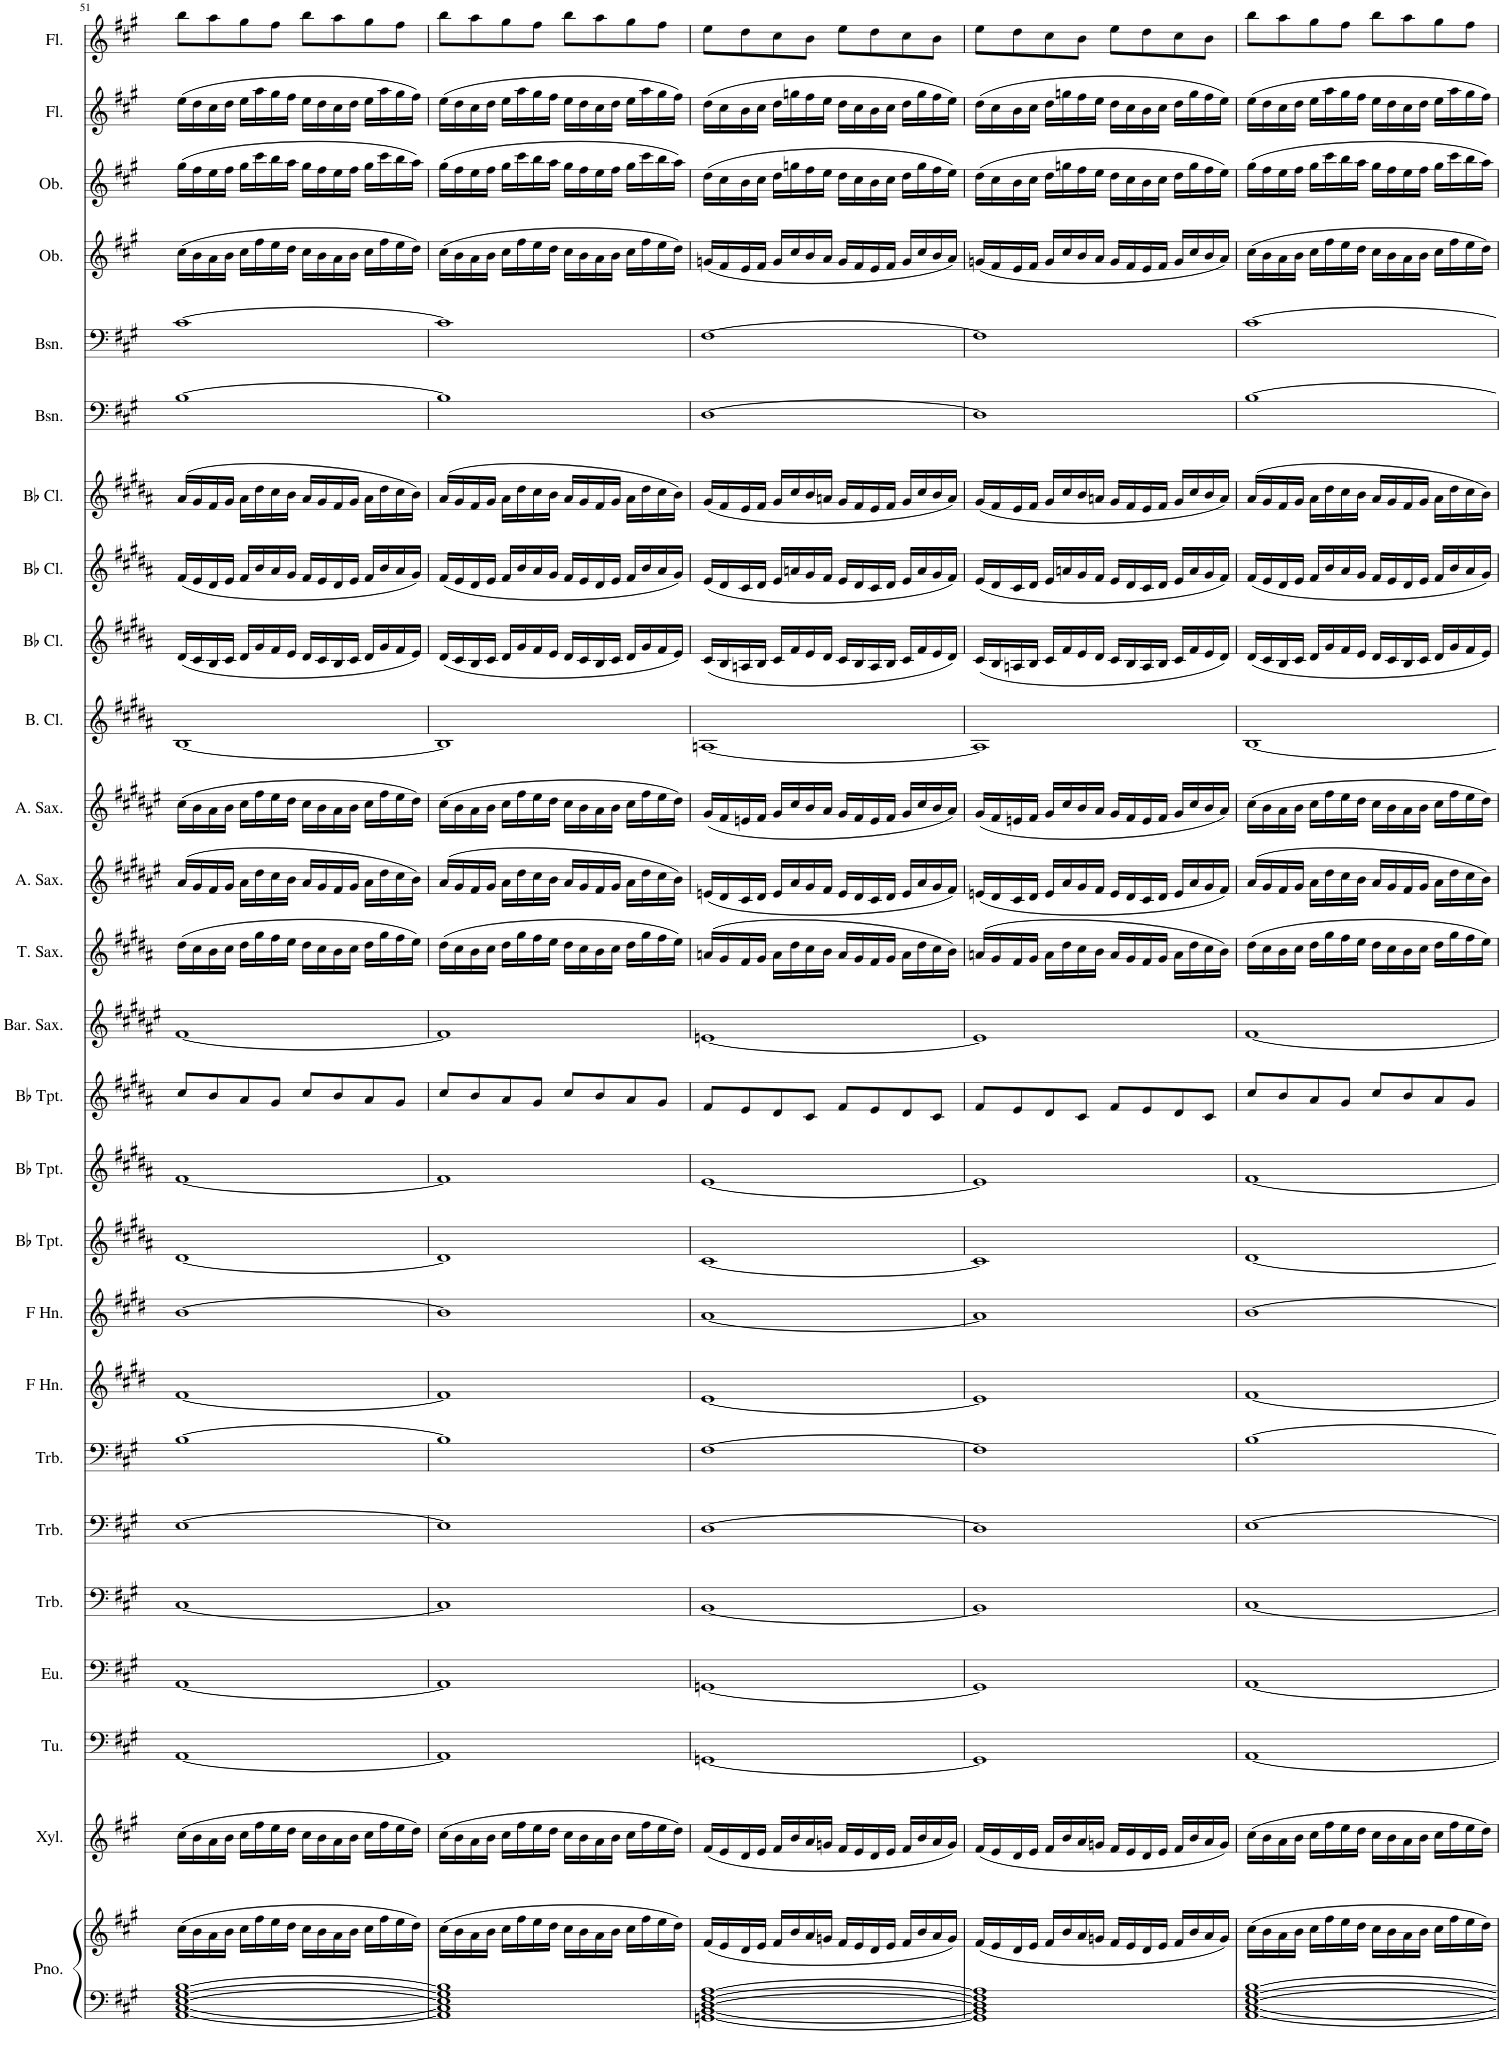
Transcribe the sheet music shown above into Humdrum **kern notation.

**kern	**kern	**kern	**kern	**kern	**kern	**kern	**kern	**kern	**kern	**kern	**kern	**kern	**kern	**kern	**kern	**kern	**kern	**kern	**kern	**kern	**kern	**kern	**kern	**kern	**kern	**kern
*part26	*part26	*part25	*part24	*part23	*part22	*part21	*part20	*part19	*part18	*part17	*part16	*part15	*part14	*part13	*part12	*part11	*part10	*part9	*part8	*part7	*part6	*part5	*part4	*part3	*part2	*part1
*staff27	*staff26	*staff25	*staff24	*staff23	*staff22	*staff21	*staff20	*staff19	*staff18	*staff17	*staff16	*staff15	*staff14	*staff13	*staff12	*staff11	*staff10	*staff9	*staff8	*staff7	*staff6	*staff5	*staff4	*staff3	*staff2	*staff1
*I"Piano	*	*I"Xylophone	*I"Tuba	*I"Euphonium	*I"Trombone	*I"Trombone	*I"Trombone	*I"Horn in F	*I"Horn in F	*I"Bb Trumpet	*I"Bb Trumpet	*I"Bb Trumpet	*I"Baritone Saxophone	*I"Tenor Saxophone	*I"Alto Saxophone	*I"Alto Saxophone	*I"Bass Clarinet	*I"Bb Clarinet	*I"Bb Clarinet	*I"Bb Clarinet	*I"Bassoon	*I"Bassoon	*I"Oboe	*I"Oboe	*I"Flute	*I"Flute
*I'Pno.	*	*I'Xyl.	*I'Tu.	*I'Eu.	*I'Trb.	*I'Trb.	*I'Trb.	*	*	*I'Bb Tpt.	*I'Bb Tpt.	*I'Bb Tpt.	*I'Bar. Sax.	*I'T. Sax.	*I'A. Sax.	*I'A. Sax.	*I'B. Cl.	*I'Bb Cl.	*I'Bb Cl.	*I'Bb Cl.	*I'Bsn.	*I'Bsn.	*I'Ob.	*I'Ob.	*I'Fl.	*I'Fl.
!!LO:PB:g=z
*clefF4	*clefG2	*clefG2	*clefF4	*clefF4	*clefF4	*clefF4	*clefF4	*clefG2	*clefG2	*clefG2	*clefG2	*clefG2	*clefG2	*clefG2	*clefG2	*clefG2	*clefG2	*clefG2	*clefG2	*clefG2	*clefF4	*clefF4	*clefG2	*clefG2	*clefG2	*clefG2
*	*	*Trd-8c-12	*	*	*	*	*	*Trd4c7	*Trd4c7	*Trd1c2	*Trd1c2	*Trd1c2	*Trd12c21	*Trd8c14	*Trd5c9	*Trd5c9	*Trd8c14	*Trd1c2	*Trd1c2	*Trd1c2	*	*	*	*	*	*
*k[f#c#g#]	*k[f#c#g#]	*k[f#c#g#]	*k[f#c#g#]	*k[f#c#g#]	*k[f#c#g#]	*k[f#c#g#]	*k[f#c#g#]	*k[f#c#g#d#]	*k[f#c#g#d#]	*k[f#c#g#d#a#]	*k[f#c#g#d#a#]	*k[f#c#g#d#a#]	*k[f#c#g#d#a#e#]	*k[f#c#g#d#a#]	*k[f#c#g#d#a#e#]	*k[f#c#g#d#a#e#]	*k[f#c#g#d#a#]	*k[f#c#g#d#a#]	*k[f#c#g#d#a#]	*k[f#c#g#d#a#]	*k[f#c#g#]	*k[f#c#g#]	*k[f#c#g#]	*k[f#c#g#]	*k[f#c#g#]	*k[f#c#g#]
*M4/4	*M4/4	*M4/4	*M4/4	*M4/4	*M4/4	*M4/4	*M4/4	*M4/4	*M4/4	*M4/4	*M4/4	*M4/4	*M4/4	*M4/4	*M4/4	*M4/4	*M4/4	*M4/4	*M4/4	*M4/4	*M4/4	*M4/4	*M4/4	*M4/4	*M4/4	*M4/4
*met(c)	*met(c)	*met(c)	*met(c)	*met(c)	*met(c)	*met(c)	*met(c)	*met(c)	*met(c)	*met(c)	*met(c)	*met(c)	*met(c)	*met(c)	*met(c)	*met(c)	*met(c)	*met(c)	*met(c)	*met(c)	*met(c)	*met(c)	*met(c)	*met(c)	*met(c)	*met(c)
=51	=51	=51	=51	=51	=51	=51	=51	=51	=51	=51	=51	=51	=51	=51	=51	=51	=51	=51	=51	=51	=51	=51	=51	=51	=51	=51
[1AA [1C# [1E [1G# [1B	(16cc#\LL	(16cc#\LL	[1AA	[1AA	[1C#	[1E	[1B	[1f#	[1b	[1d#	[1f#	8cc#/L	[1f#	(16dd#\LL	(16a#/LL	(16cc#\LL	[1B	(16d#/LL	(16f#/LL	(16a#/LL	[1B	[1c#	(16cc#\LL	(16gg#\LL	(16ee\LL	8bb\L
.	16b\	16b\	.	.	.	.	.	.	.	.	.	.	.	16cc#\	16g#/	16b\	.	16c#/	16e/	16g#/	.	.	16b\	16ff#\	16dd\	.
.	16a\	16a\	.	.	.	.	.	.	.	.	.	8b/	.	16b\	16f#/	16a#\	.	16B/	16d#/	16f#/	.	.	16a\	16ee\	16cc#\	8aa\
.	16b\JJ	16b\JJ	.	.	.	.	.	.	.	.	.	.	.	16cc#\JJ	16g#/JJ	16b\JJ	.	16c#/JJ	16e/JJ	16g#/JJ	.	.	16b\JJ	16ff#\JJ	16dd\JJ	.
.	16cc#\LL	16cc#\LL	.	.	.	.	.	.	.	.	.	8a#/	.	16dd#\LL	16a#\LL	16cc#\LL	.	16d#/LL	16f#/LL	16a#\LL	.	.	16cc#\LL	16gg#\LL	16ee\LL	8gg#\
.	16ff#\	16ff#\	.	.	.	.	.	.	.	.	.	.	.	16gg#\	16dd#\	16ff#\	.	16g#/	16b/	16dd#\	.	.	16ff#\	16ccc#\	16aa\	.
.	16ee\	16ee\	.	.	.	.	.	.	.	.	.	8g#/J	.	16ff#\	16cc#\	16ee#\	.	16f#/	16a#/	16cc#\	.	.	16ee\	16bb\	16gg#\	8ff#\J
.	16dd\JJ	16dd\JJ	.	.	.	.	.	.	.	.	.	.	.	16ee\JJ	16b\JJ	16dd#\JJ	.	16e/JJ	16g#/JJ	16b\JJ	.	.	16dd\JJ	16aa\JJ	16ff#\JJ	.
.	16cc#\LL	16cc#\LL	.	.	.	.	.	.	.	.	.	8cc#/L	.	16dd#\LL	16a#/LL	16cc#\LL	.	16d#/LL	16f#/LL	16a#/LL	.	.	16cc#\LL	16gg#\LL	16ee\LL	8bb\L
.	16b\	16b\	.	.	.	.	.	.	.	.	.	.	.	16cc#\	16g#/	16b\	.	16c#/	16e/	16g#/	.	.	16b\	16ff#\	16dd\	.
.	16a\	16a\	.	.	.	.	.	.	.	.	.	8b/	.	16b\	16f#/	16a#\	.	16B/	16d#/	16f#/	.	.	16a\	16ee\	16cc#\	8aa\
.	16b\JJ	16b\JJ	.	.	.	.	.	.	.	.	.	.	.	16cc#\JJ	16g#/JJ	16b\JJ	.	16c#/JJ	16e/JJ	16g#/JJ	.	.	16b\JJ	16ff#\JJ	16dd\JJ	.
.	16cc#\LL	16cc#\LL	.	.	.	.	.	.	.	.	.	8a#/	.	16dd#\LL	16a#\LL	16cc#\LL	.	16d#/LL	16f#/LL	16a#\LL	.	.	16cc#\LL	16gg#\LL	16ee\LL	8gg#\
.	16ff#\	16ff#\	.	.	.	.	.	.	.	.	.	.	.	16gg#\	16dd#\	16ff#\	.	16g#/	16b/	16dd#\	.	.	16ff#\	16ccc#\	16aa\	.
.	16ee\	16ee\	.	.	.	.	.	.	.	.	.	8g#/J	.	16ff#\	16cc#\	16ee#\	.	16f#/	16a#/	16cc#\	.	.	16ee\	16bb\	16gg#\	8ff#\J
.	16dd\JJ)	16dd\JJ)	.	.	.	.	.	.	.	.	.	.	.	16ee\JJ)	16b\JJ)	16dd#\JJ)	.	16e/JJ)	16g#/JJ)	16b\JJ)	.	.	16dd\JJ)	16aa\JJ)	16ff#\JJ)	.
=52	=52	=52	=52	=52	=52	=52	=52	=52	=52	=52	=52	=52	=52	=52	=52	=52	=52	=52	=52	=52	=52	=52	=52	=52	=52	=52
1AA] 1C#] 1E] 1G#] 1B]	(16cc#\LL	(16cc#\LL	1AA]	1AA]	1C#]	1E]	1B]	1f#]	1b]	1d#]	1f#]	8cc#/L	1f#]	(16dd#\LL	(16a#/LL	(16cc#\LL	1B]	(16d#/LL	(16f#/LL	(16a#/LL	1B]	1c#]	(16cc#\LL	(16gg#\LL	(16ee\LL	8bb\L
.	16b\	16b\	.	.	.	.	.	.	.	.	.	.	.	16cc#\	16g#/	16b\	.	16c#/	16e/	16g#/	.	.	16b\	16ff#\	16dd\	.
.	16a\	16a\	.	.	.	.	.	.	.	.	.	8b/	.	16b\	16f#/	16a#\	.	16B/	16d#/	16f#/	.	.	16a\	16ee\	16cc#\	8aa\
.	16b\JJ	16b\JJ	.	.	.	.	.	.	.	.	.	.	.	16cc#\JJ	16g#/JJ	16b\JJ	.	16c#/JJ	16e/JJ	16g#/JJ	.	.	16b\JJ	16ff#\JJ	16dd\JJ	.
.	16cc#\LL	16cc#\LL	.	.	.	.	.	.	.	.	.	8a#/	.	16dd#\LL	16a#\LL	16cc#\LL	.	16d#/LL	16f#/LL	16a#\LL	.	.	16cc#\LL	16gg#\LL	16ee\LL	8gg#\
.	16ff#\	16ff#\	.	.	.	.	.	.	.	.	.	.	.	16gg#\	16dd#\	16ff#\	.	16g#/	16b/	16dd#\	.	.	16ff#\	16ccc#\	16aa\	.
.	16ee\	16ee\	.	.	.	.	.	.	.	.	.	8g#/J	.	16ff#\	16cc#\	16ee#\	.	16f#/	16a#/	16cc#\	.	.	16ee\	16bb\	16gg#\	8ff#\J
.	16dd\JJ	16dd\JJ	.	.	.	.	.	.	.	.	.	.	.	16ee\JJ	16b\JJ	16dd#\JJ	.	16e/JJ	16g#/JJ	16b\JJ	.	.	16dd\JJ	16aa\JJ	16ff#\JJ	.
.	16cc#\LL	16cc#\LL	.	.	.	.	.	.	.	.	.	8cc#/L	.	16dd#\LL	16a#/LL	16cc#\LL	.	16d#/LL	16f#/LL	16a#/LL	.	.	16cc#\LL	16gg#\LL	16ee\LL	8bb\L
.	16b\	16b\	.	.	.	.	.	.	.	.	.	.	.	16cc#\	16g#/	16b\	.	16c#/	16e/	16g#/	.	.	16b\	16ff#\	16dd\	.
.	16a\	16a\	.	.	.	.	.	.	.	.	.	8b/	.	16b\	16f#/	16a#\	.	16B/	16d#/	16f#/	.	.	16a\	16ee\	16cc#\	8aa\
.	16b\JJ	16b\JJ	.	.	.	.	.	.	.	.	.	.	.	16cc#\JJ	16g#/JJ	16b\JJ	.	16c#/JJ	16e/JJ	16g#/JJ	.	.	16b\JJ	16ff#\JJ	16dd\JJ	.
.	16cc#\LL	16cc#\LL	.	.	.	.	.	.	.	.	.	8a#/	.	16dd#\LL	16a#\LL	16cc#\LL	.	16d#/LL	16f#/LL	16a#\LL	.	.	16cc#\LL	16gg#\LL	16ee\LL	8gg#\
.	16ff#\	16ff#\	.	.	.	.	.	.	.	.	.	.	.	16gg#\	16dd#\	16ff#\	.	16g#/	16b/	16dd#\	.	.	16ff#\	16ccc#\	16aa\	.
.	16ee\	16ee\	.	.	.	.	.	.	.	.	.	8g#/J	.	16ff#\	16cc#\	16ee#\	.	16f#/	16a#/	16cc#\	.	.	16ee\	16bb\	16gg#\	8ff#\J
.	16dd\JJ)	16dd\JJ)	.	.	.	.	.	.	.	.	.	.	.	16ee\JJ)	16b\JJ)	16dd#\JJ)	.	16e/JJ)	16g#/JJ)	16b\JJ)	.	.	16dd\JJ)	16aa\JJ)	16ff#\JJ)	.
=53	=53	=53	=53	=53	=53	=53	=53	=53	=53	=53	=53	=53	=53	=53	=53	=53	=53	=53	=53	=53	=53	=53	=53	=53	=53	=53
[1GGn [1BB [1D [1F# [1A	(16f#/LL	(16f#/LL	[1GGn	[1GGn	[1BB	[1D	[1F#	[1e	[1a	[1c#	[1e	8f#/L	[1en	(16an/LL	(16en/LL	(16g#/LL	[1An	(16c#/LL	(16e/LL	(16g#/LL	[1D	[1F#	(16gn/LL	(16dd\LL	(16dd\LL	8ee\L
.	16e/	16e/	.	.	.	.	.	.	.	.	.	.	.	16g#/	16d#/	16f#/	.	16B/	16d#/	16f#/	.	.	16f#/	16cc#\	16cc#\	.
.	16d/	16d/	.	.	.	.	.	.	.	.	.	8e/	.	16f#/	16c#/	16en/	.	16An/	16c#/	16e/	.	.	16e/	16b\	16b\	8dd\
.	16e/JJ	16e/JJ	.	.	.	.	.	.	.	.	.	.	.	16g#/JJ	16d#/JJ	16f#/JJ	.	16B/JJ	16d#/JJ	16f#/JJ	.	.	16f#/JJ	16cc#\JJ	16cc#\JJ	.
.	16f#/LL	16f#/LL	.	.	.	.	.	.	.	.	.	8d#/	.	16a\LL	16e/LL	16g#/LL	.	16c#/LL	16e/LL	16g#/LL	.	.	16g/LL	16dd\LL	16dd\LL	8cc#\
.	16b/	16b/	.	.	.	.	.	.	.	.	.	.	.	16dd#\	16a#/	16cc#/	.	16f#/	16an/	16cc#/	.	.	16cc#/	16ggn\	16ggn\	.
.	16a/	16a/	.	.	.	.	.	.	.	.	.	8c#/J	.	16cc#\	16g#/	16b/	.	16e/	16g#/	16b/	.	.	16b/	16ff#\	16ff#\	8b\J
.	16gn/JJ	16gn/JJ	.	.	.	.	.	.	.	.	.	.	.	16b\JJ	16f#/JJ	16a#/JJ	.	16d#/JJ	16f#/JJ	16an/JJ	.	.	16a/JJ	16ee\JJ	16ee\JJ	.
.	16f#/LL	16f#/LL	.	.	.	.	.	.	.	.	.	8f#/L	.	16a/LL	16e/LL	16g#/LL	.	16c#/LL	16e/LL	16g#/LL	.	.	16g/LL	16dd\LL	16dd\LL	8ee\L
.	16e/	16e/	.	.	.	.	.	.	.	.	.	.	.	16g#/	16d#/	16f#/	.	16B/	16d#/	16f#/	.	.	16f#/	16cc#\	16cc#\	.
.	16d/	16d/	.	.	.	.	.	.	.	.	.	8e/	.	16f#/	16c#/	16e/	.	16A/	16c#/	16e/	.	.	16e/	16b\	16b\	8dd\
.	16e/JJ	16e/JJ	.	.	.	.	.	.	.	.	.	.	.	16g#/JJ	16d#/JJ	16f#/JJ	.	16B/JJ	16d#/JJ	16f#/JJ	.	.	16f#/JJ	16cc#\JJ	16cc#\JJ	.
.	16f#/LL	16f#/LL	.	.	.	.	.	.	.	.	.	8d#/	.	16a\LL	16e/LL	16g#/LL	.	16c#/LL	16e/LL	16g#/LL	.	.	16g/LL	16dd\LL	16dd\LL	8cc#\
.	16b/	16b/	.	.	.	.	.	.	.	.	.	.	.	16dd#\	16a#/	16cc#/	.	16f#/	16a/	16cc#/	.	.	16cc#/	16gg\	16gg\	.
.	16a/	16a/	.	.	.	.	.	.	.	.	.	8c#/J	.	16cc#\	16g#/	16b/	.	16e/	16g#/	16b/	.	.	16b/	16ff#\	16ff#\	8b\J
.	16g/JJ)	16g/JJ)	.	.	.	.	.	.	.	.	.	.	.	16b\JJ)	16f#/JJ)	16a#/JJ)	.	16d#/JJ)	16f#/JJ)	16a/JJ)	.	.	16a/JJ)	16ee\JJ)	16ee\JJ)	.
=54	=54	=54	=54	=54	=54	=54	=54	=54	=54	=54	=54	=54	=54	=54	=54	=54	=54	=54	=54	=54	=54	=54	=54	=54	=54	=54
1GG] 1BB] 1D] 1F#] 1A]	(16f#/LL	(16f#/LL	1GG]	1GG]	1BB]	1D]	1F#]	1e]	1a]	1c#]	1e]	8f#/L	1e]	(16an/LL	(16en/LL	(16g#/LL	1A]	(16c#/LL	(16e/LL	(16g#/LL	1D]	1F#]	(16gn/LL	(16dd\LL	(16dd\LL	8ee\L
.	16e/	16e/	.	.	.	.	.	.	.	.	.	.	.	16g#/	16d#/	16f#/	.	16B/	16d#/	16f#/	.	.	16f#/	16cc#\	16cc#\	.
.	16d/	16d/	.	.	.	.	.	.	.	.	.	8e/	.	16f#/	16c#/	16en/	.	16An/	16c#/	16e/	.	.	16e/	16b\	16b\	8dd\
.	16e/JJ	16e/JJ	.	.	.	.	.	.	.	.	.	.	.	16g#/JJ	16d#/JJ	16f#/JJ	.	16B/JJ	16d#/JJ	16f#/JJ	.	.	16f#/JJ	16cc#\JJ	16cc#\JJ	.
.	16f#/LL	16f#/LL	.	.	.	.	.	.	.	.	.	8d#/	.	16a\LL	16e/LL	16g#/LL	.	16c#/LL	16e/LL	16g#/LL	.	.	16g/LL	16dd\LL	16dd\LL	8cc#\
.	16b/	16b/	.	.	.	.	.	.	.	.	.	.	.	16dd#\	16a#/	16cc#/	.	16f#/	16an/	16cc#/	.	.	16cc#/	16ggn\	16ggn\	.
.	16a/	16a/	.	.	.	.	.	.	.	.	.	8c#/J	.	16cc#\	16g#/	16b/	.	16e/	16g#/	16b/	.	.	16b/	16ff#\	16ff#\	8b\J
.	16gn/JJ	16gn/JJ	.	.	.	.	.	.	.	.	.	.	.	16b\JJ	16f#/JJ	16a#/JJ	.	16d#/JJ	16f#/JJ	16an/JJ	.	.	16a/JJ	16ee\JJ	16ee\JJ	.
.	16f#/LL	16f#/LL	.	.	.	.	.	.	.	.	.	8f#/L	.	16a/LL	16e/LL	16g#/LL	.	16c#/LL	16e/LL	16g#/LL	.	.	16g/LL	16dd\LL	16dd\LL	8ee\L
.	16e/	16e/	.	.	.	.	.	.	.	.	.	.	.	16g#/	16d#/	16f#/	.	16B/	16d#/	16f#/	.	.	16f#/	16cc#\	16cc#\	.
.	16d/	16d/	.	.	.	.	.	.	.	.	.	8e/	.	16f#/	16c#/	16e/	.	16A/	16c#/	16e/	.	.	16e/	16b\	16b\	8dd\
.	16e/JJ	16e/JJ	.	.	.	.	.	.	.	.	.	.	.	16g#/JJ	16d#/JJ	16f#/JJ	.	16B/JJ	16d#/JJ	16f#/JJ	.	.	16f#/JJ	16cc#\JJ	16cc#\JJ	.
.	16f#/LL	16f#/LL	.	.	.	.	.	.	.	.	.	8d#/	.	16a\LL	16e/LL	16g#/LL	.	16c#/LL	16e/LL	16g#/LL	.	.	16g/LL	16dd\LL	16dd\LL	8cc#\
.	16b/	16b/	.	.	.	.	.	.	.	.	.	.	.	16dd#\	16a#/	16cc#/	.	16f#/	16a/	16cc#/	.	.	16cc#/	16gg\	16gg\	.
.	16a/	16a/	.	.	.	.	.	.	.	.	.	8c#/J	.	16cc#\	16g#/	16b/	.	16e/	16g#/	16b/	.	.	16b/	16ff#\	16ff#\	8b\J
.	16g/JJ)	16g/JJ)	.	.	.	.	.	.	.	.	.	.	.	16b\JJ)	16f#/JJ)	16a#/JJ)	.	16d#/JJ)	16f#/JJ)	16a/JJ)	.	.	16a/JJ)	16ee\JJ)	16ee\JJ)	.
=55	=55	=55	=55	=55	=55	=55	=55	=55	=55	=55	=55	=55	=55	=55	=55	=55	=55	=55	=55	=55	=55	=55	=55	=55	=55	=55
[1AA [1C# [1E [1G# [1B	(16cc#\LL	(16cc#\LL	[1AA	[1AA	[1C#	[1E	[1B	[1f#	[1b	[1d#	[1f#	8cc#/L	[1f#	(16dd#\LL	(16a#/LL	(16cc#\LL	[1B	(16d#/LL	(16f#/LL	(16a#/LL	[1B	[1c#	(16cc#\LL	(16gg#\LL	(16ee\LL	8bb\L
.	16b\	16b\	.	.	.	.	.	.	.	.	.	.	.	16cc#\	16g#/	16b\	.	16c#/	16e/	16g#/	.	.	16b\	16ff#\	16dd\	.
.	16a\	16a\	.	.	.	.	.	.	.	.	.	8b/	.	16b\	16f#/	16a#\	.	16B/	16d#/	16f#/	.	.	16a\	16ee\	16cc#\	8aa\
.	16b\JJ	16b\JJ	.	.	.	.	.	.	.	.	.	.	.	16cc#\JJ	16g#/JJ	16b\JJ	.	16c#/JJ	16e/JJ	16g#/JJ	.	.	16b\JJ	16ff#\JJ	16dd\JJ	.
.	16cc#\LL	16cc#\LL	.	.	.	.	.	.	.	.	.	8a#/	.	16dd#\LL	16a#\LL	16cc#\LL	.	16d#/LL	16f#/LL	16a#\LL	.	.	16cc#\LL	16gg#\LL	16ee\LL	8gg#\
.	16ff#\	16ff#\	.	.	.	.	.	.	.	.	.	.	.	16gg#\	16dd#\	16ff#\	.	16g#/	16b/	16dd#\	.	.	16ff#\	16ccc#\	16aa\	.
.	16ee\	16ee\	.	.	.	.	.	.	.	.	.	8g#/J	.	16ff#\	16cc#\	16ee#\	.	16f#/	16a#/	16cc#\	.	.	16ee\	16bb\	16gg#\	8ff#\J
.	16dd\JJ	16dd\JJ	.	.	.	.	.	.	.	.	.	.	.	16ee\JJ	16b\JJ	16dd#\JJ	.	16e/JJ	16g#/JJ	16b\JJ	.	.	16dd\JJ	16aa\JJ	16ff#\JJ	.
.	16cc#\LL	16cc#\LL	.	.	.	.	.	.	.	.	.	8cc#/L	.	16dd#\LL	16a#/LL	16cc#\LL	.	16d#/LL	16f#/LL	16a#/LL	.	.	16cc#\LL	16gg#\LL	16ee\LL	8bb\L
.	16b\	16b\	.	.	.	.	.	.	.	.	.	.	.	16cc#\	16g#/	16b\	.	16c#/	16e/	16g#/	.	.	16b\	16ff#\	16dd\	.
.	16a\	16a\	.	.	.	.	.	.	.	.	.	8b/	.	16b\	16f#/	16a#\	.	16B/	16d#/	16f#/	.	.	16a\	16ee\	16cc#\	8aa\
.	16b\JJ	16b\JJ	.	.	.	.	.	.	.	.	.	.	.	16cc#\JJ	16g#/JJ	16b\JJ	.	16c#/JJ	16e/JJ	16g#/JJ	.	.	16b\JJ	16ff#\JJ	16dd\JJ	.
.	16cc#\LL	16cc#\LL	.	.	.	.	.	.	.	.	.	8a#/	.	16dd#\LL	16a#\LL	16cc#\LL	.	16d#/LL	16f#/LL	16a#\LL	.	.	16cc#\LL	16gg#\LL	16ee\LL	8gg#\
.	16ff#\	16ff#\	.	.	.	.	.	.	.	.	.	.	.	16gg#\	16dd#\	16ff#\	.	16g#/	16b/	16dd#\	.	.	16ff#\	16ccc#\	16aa\	.
.	16ee\	16ee\	.	.	.	.	.	.	.	.	.	8g#/J	.	16ff#\	16cc#\	16ee#\	.	16f#/	16a#/	16cc#\	.	.	16ee\	16bb\	16gg#\	8ff#\J
.	16dd\JJ)	16dd\JJ)	.	.	.	.	.	.	.	.	.	.	.	16ee\JJ)	16b\JJ)	16dd#\JJ)	.	16e/JJ)	16g#/JJ)	16b\JJ)	.	.	16dd\JJ)	16aa\JJ)	16ff#\JJ)	.
=	=	=	=	=	=	=	=	=	=	=	=	=	=	=	=	=	=	=	=	=	=	=	=	=	=	=
*-	*-	*-	*-	*-	*-	*-	*-	*-	*-	*-	*-	*-	*-	*-	*-	*-	*-	*-	*-	*-	*-	*-	*-	*-	*-	*-
